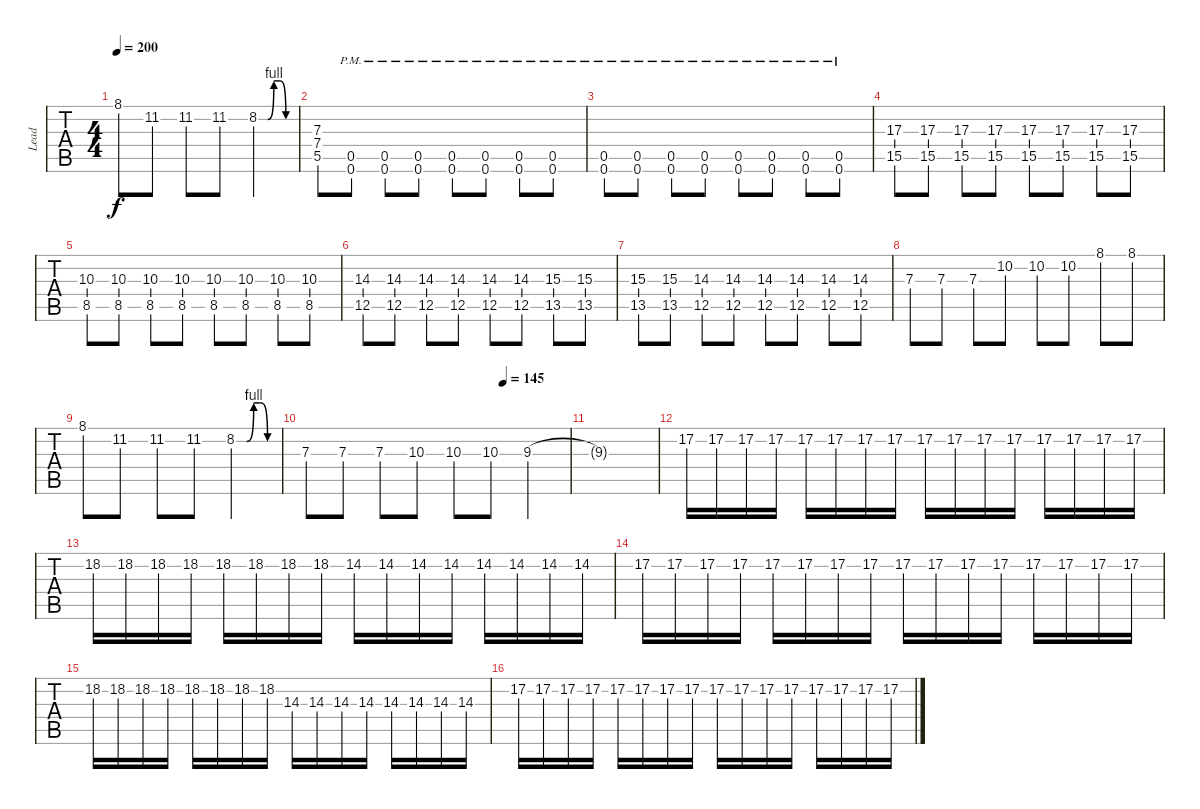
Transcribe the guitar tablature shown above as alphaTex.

\track ("Lead" "Lead") {instrument distortionguitar}
\staff {tabs}
\tuning (D4 A3 F3 C3 G2 C2) {hide}
\ts (4 4)
\tempo 200
\clef g2
\ks c
8.1.8{dy f} 11.2.8 11.2.8 11.2.8 8.2{be (custom 0 0 15 0 25 4 35 4 45 0 50 0 60 0)}.2 |
(7.3 7.4 5.5).8 (0.5{pm} 0.6{pm}).8 (0.5{pm} 0.6{pm}).8 (0.5{pm} 0.6{pm}).8 (0.5{pm} 0.6{pm}).8 (0.5{pm} 0.6{pm}).8 (0.5{pm} 0.6{pm}).8 (0.5{pm} 0.6{pm}).8 |
(0.5{pm} 0.6{pm}).8 (0.5{pm} 0.6{pm}).8 (0.5{pm} 0.6{pm}).8 (0.5{pm} 0.6{pm}).8 (0.5{pm} 0.6{pm}).8 (0.5{pm} 0.6{pm}).8 (0.5{pm} 0.6{pm}).8 (0.5{pm} 0.6{pm}).8 |
(17.3 15.5).8 (17.3 15.5).8 (17.3 15.5).8 (17.3 15.5).8 (17.3 15.5).8 (17.3 15.5).8 (17.3 15.5).8 (17.3 15.5).8 |
(10.3 8.5).8 (10.3 8.5).8 (10.3 8.5).8 (10.3 8.5).8 (10.3 8.5).8 (10.3 8.5).8 (10.3 8.5).8 (10.3 8.5).8 |
(14.3 12.5).8 (14.3 12.5).8 (14.3 12.5).8 (14.3 12.5).8 (14.3 12.5).8 (14.3 12.5).8 (15.3 13.5).8 (15.3 13.5).8 |
(15.3 13.5).8 (15.3 13.5).8 (14.3 12.5).8 (14.3 12.5).8 (14.3 12.5).8 (14.3 12.5).8 (14.3 12.5).8 (14.3 12.5).8 |
7.3.8 7.3.8 7.3.8 10.2.8 10.2.8 10.2.8 8.1.8 8.1.8 |
8.1.8 11.2.8 11.2.8 11.2.8 8.2{be (custom 0 0 15 0 25 4 35 4 45 0 50 0 60 0)}.2 |
\tempo (145 0.75)
7.3.8 7.3.8 7.3.8 10.3.8 10.3.8 10.3.8 9.3.4 |
9.3{t}.1 |
17.2.16 17.2.16 17.2.16 17.2.16 17.2.16 17.2.16 17.2.16 17.2.16 17.2.16 17.2.16 17.2.16 17.2.16 17.2.16 17.2.16 17.2.16 17.2.16 |
18.2.16 18.2.16 18.2.16 18.2.16 18.2.16 18.2.16 18.2.16 18.2.16 14.2.16 14.2.16 14.2.16 14.2.16 14.2.16 14.2.16 14.2.16 14.2.16 |
17.2.16 17.2.16 17.2.16 17.2.16 17.2.16 17.2.16 17.2.16 17.2.16 17.2.16 17.2.16 17.2.16 17.2.16 17.2.16 17.2.16 17.2.16 17.2.16 |
18.2.16 18.2.16 18.2.16 18.2.16 18.2.16 18.2.16 18.2.16 18.2.16 14.3.16 14.3.16 14.3.16 14.3.16 14.3.16 14.3.16 14.3.16 14.3.16 |
17.2.16 17.2.16 17.2.16 17.2.16 17.2.16 17.2.16 17.2.16 17.2.16 17.2.16 17.2.16 17.2.16 17.2.16 17.2.16 17.2.16 17.2.16 17.2.16
